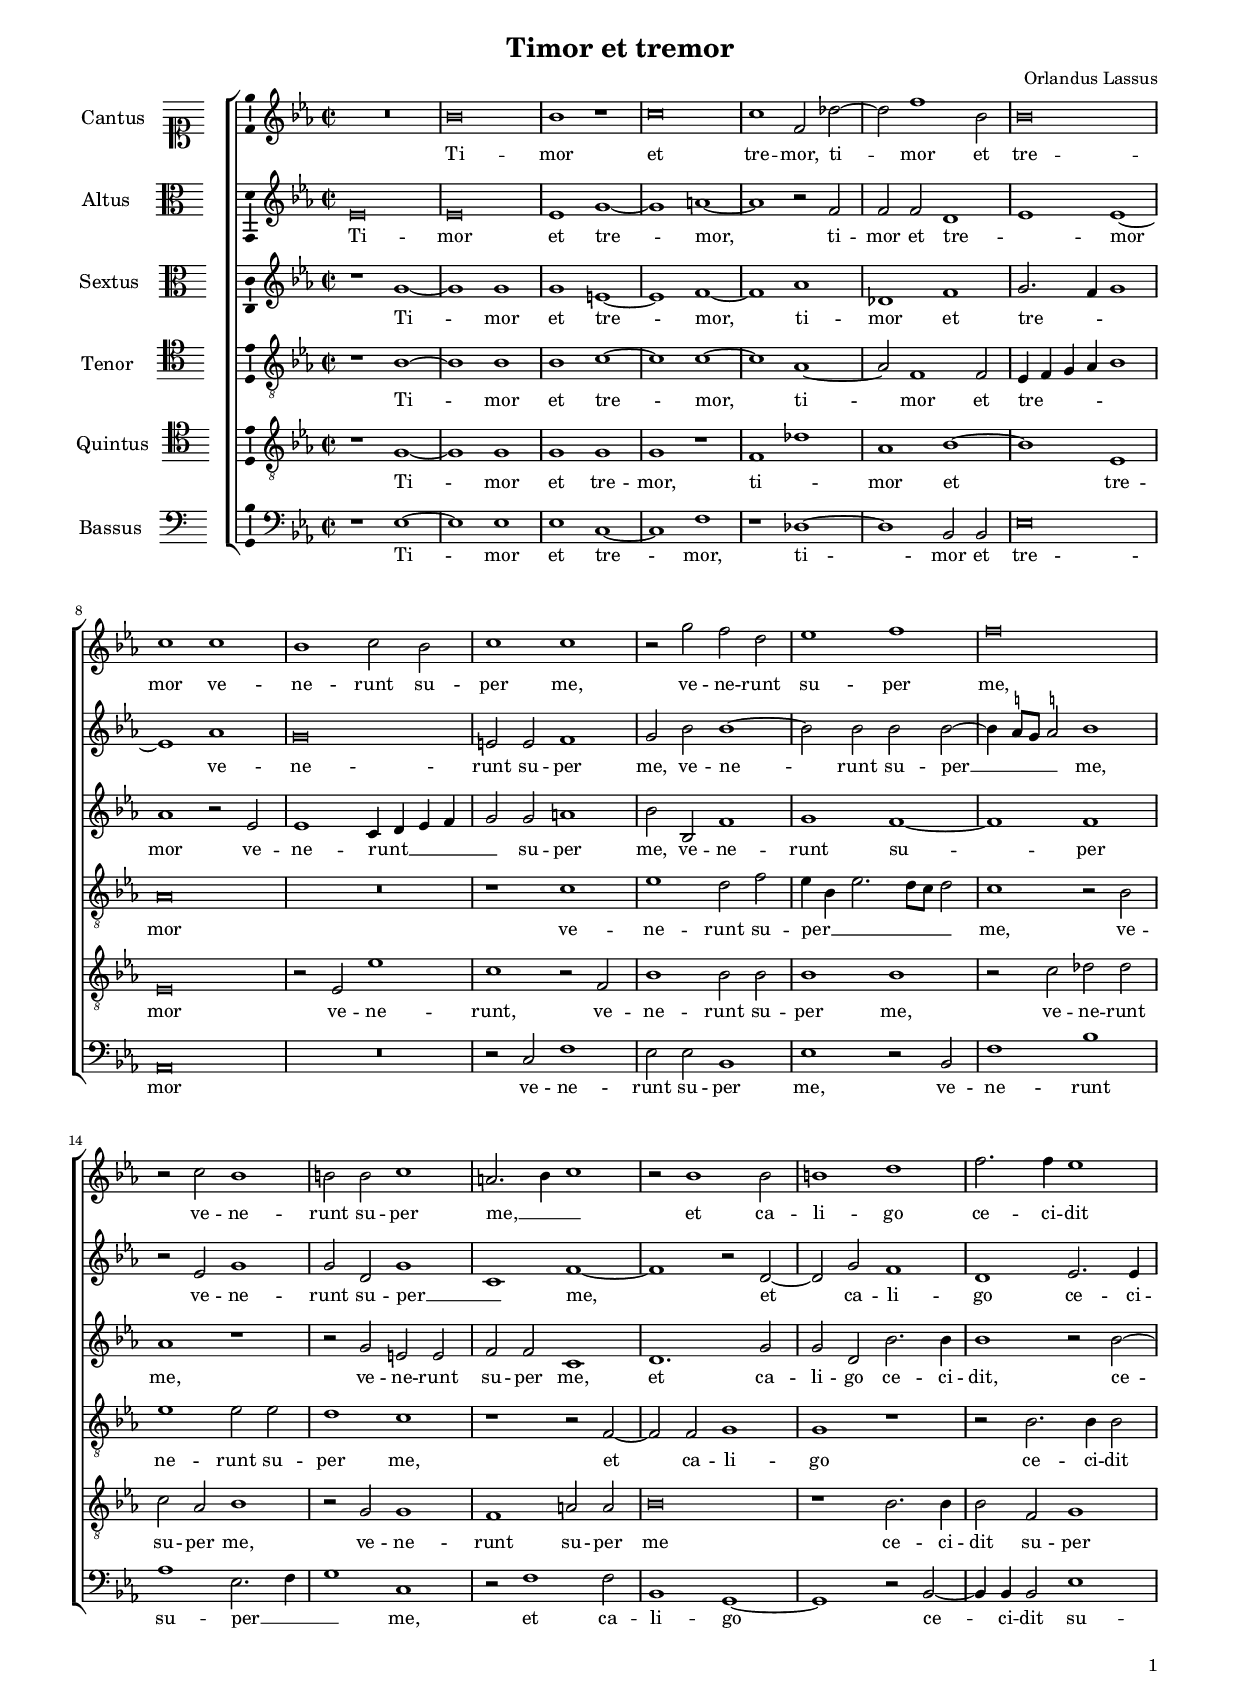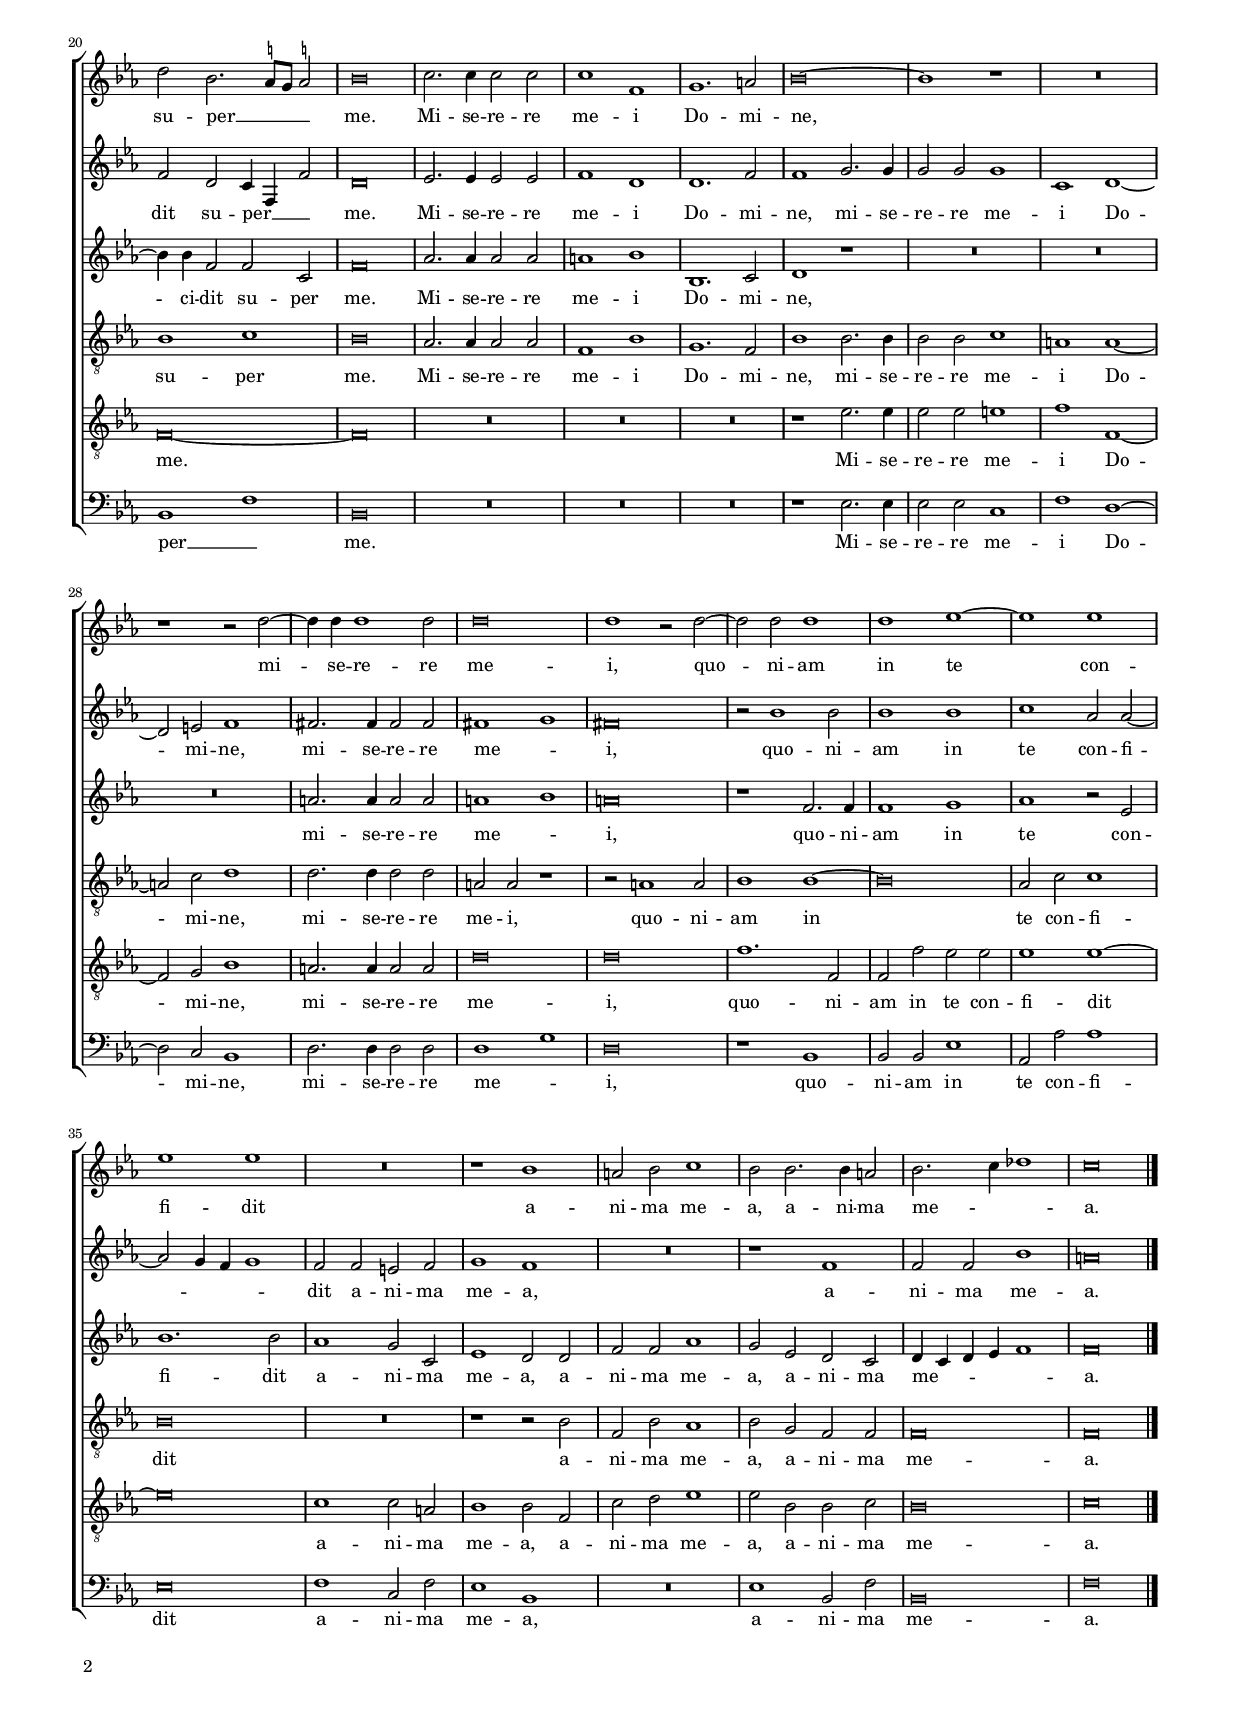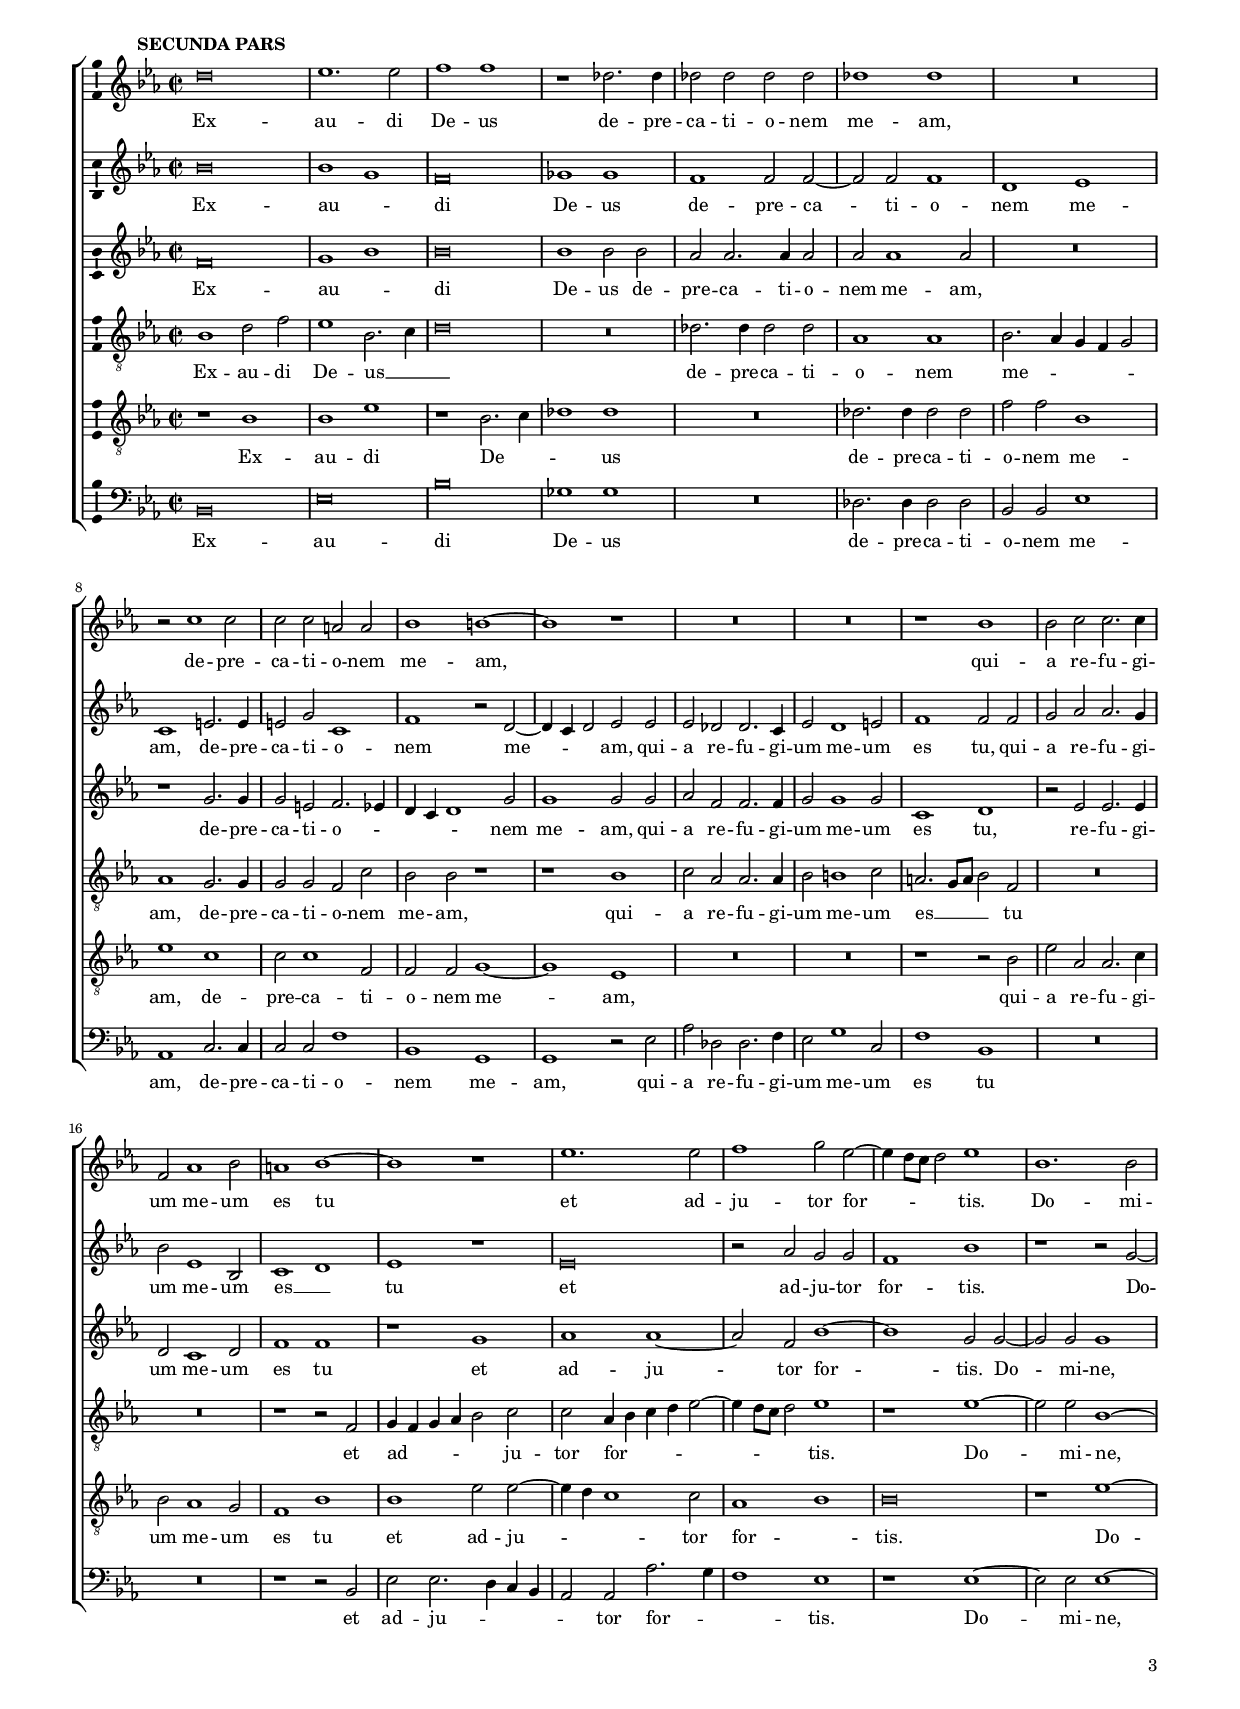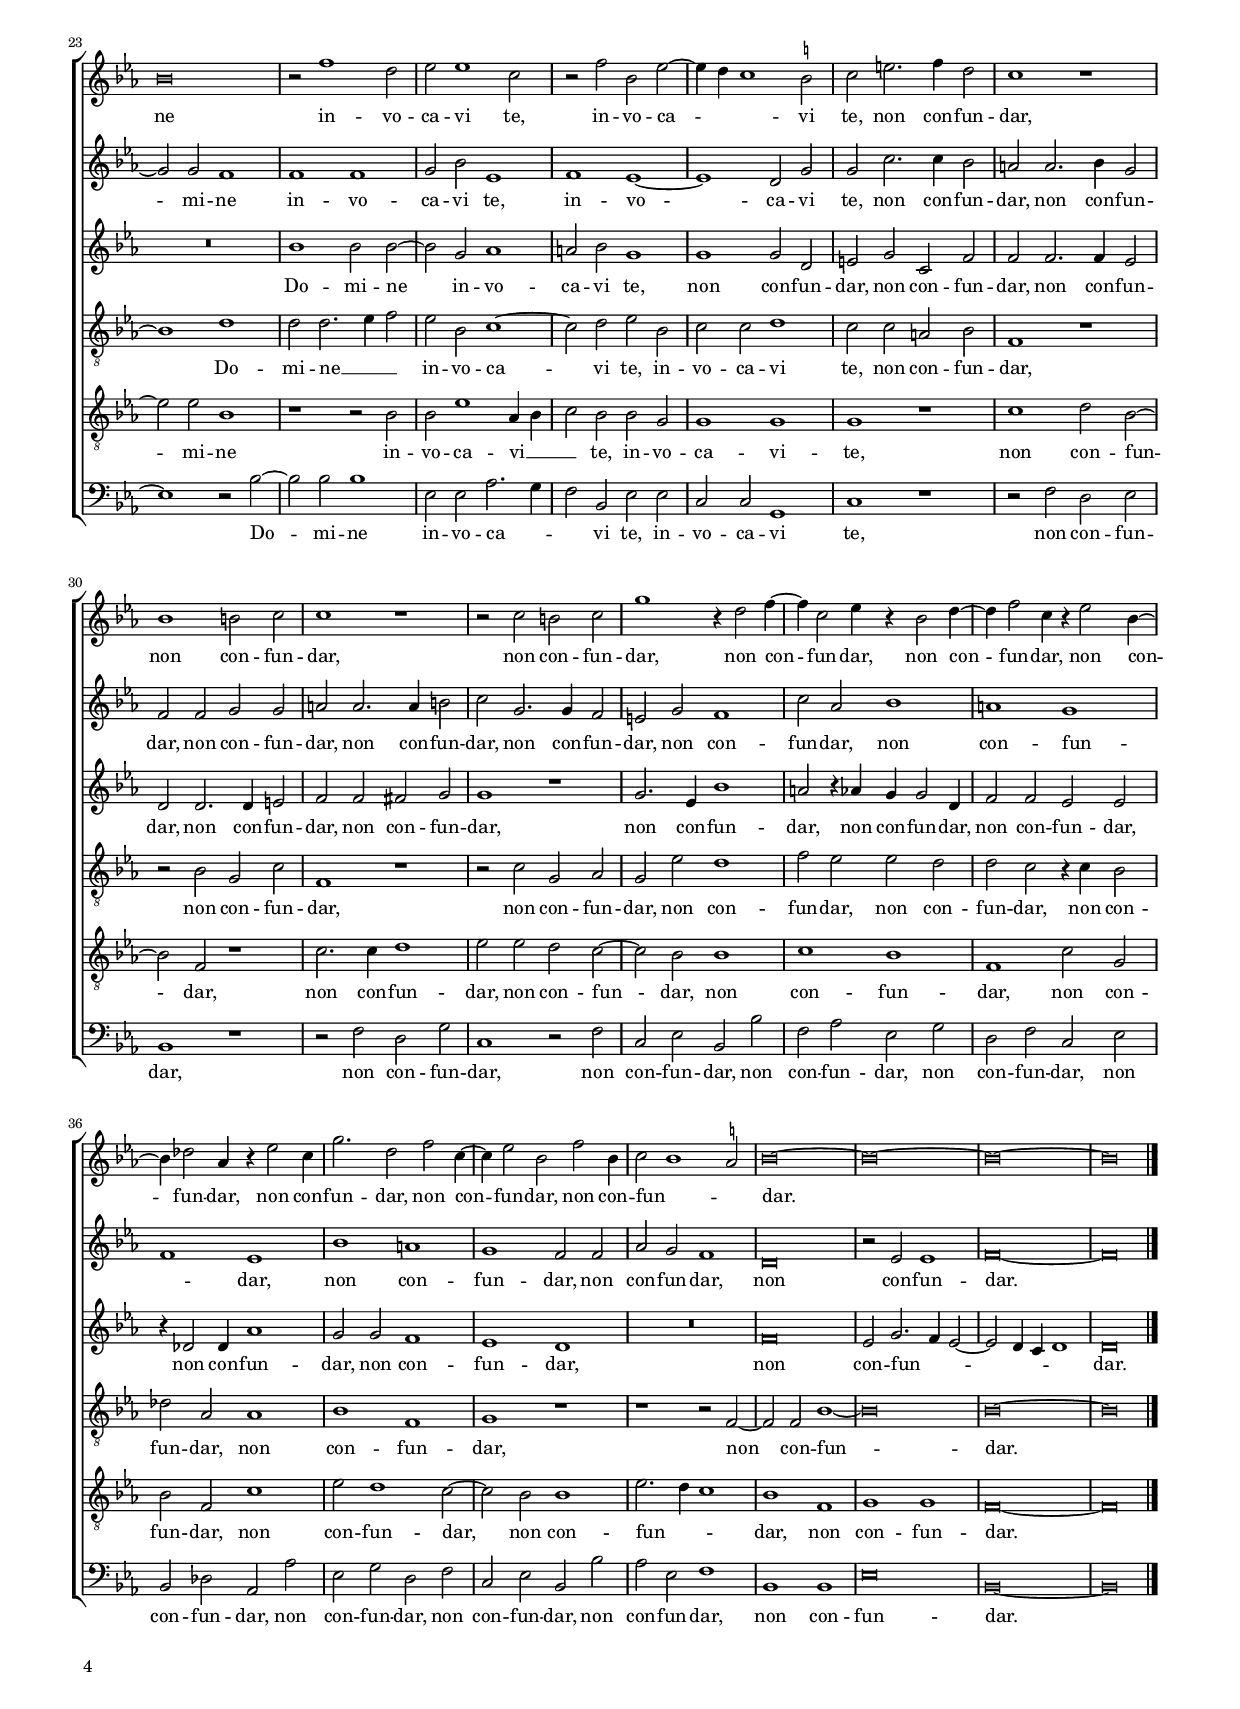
\header
{
  title="Timor et tremor"
  composer="Orlandus Lassus"
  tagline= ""
}

\version "2.24.0"
\language deutsch
#(set-global-staff-size 15)
% #(set-default-paper-size "letter")
#(ly:set-option 'point-and-click #f)


	ficta = { \once \set suggestAccidentals = ##t }
	
	forget = #(define-music-function (music) (ly:music?) #{
		\accidentalStyle forget
		$music
		\accidentalStyle default
		#})


\paper
	{
	top-margin = 1.2 \cm
	bottom-margin = 0.7 \cm
	left-margin = 1.4 \cm
	right-margin = 1.4 \cm
	ragged-bottom = ##f
	ragged-last-bottom = ##t
	print-page-number = ##f
	score-system-spacing = #'((basic-distance . 16) (minimum-distance . 14) (padding . 5) (strechability . 250))
	system-system-spacing = #'((basic-distance . 16) (minimum-distance . 14) (padding . 5) (strechability . 250))
	oddFooterMarkup=\markup   \fill-line { "" \fromproperty #'page:page-number-string }
	evenFooterMarkup=\markup  \fill-line { \fromproperty #'page:page-number-string "" }
	last-bottom-spacing = #'((basic-distance . 10) (minimum-distance . 6) (padding . 4))
%	systems-per-page = 3
	page-count = 4
%	min-systems-per-page = 3
	}

global = {
	\key c \major
	\time 2/2 \set Score.measureLength = #(ly:make-moment 2/1)
	\set Score.tempoHideNote = ##t
	\tempo 2 = 90
	\skip 1*2*41 \bar "|." \pageBreak
	}


incipitcantus = \markup { \score {
	{
	\set Staff.instrumentName = \markup { \fontsize #1 "Cantus" }
	\key c \major
	\clef soprano
	s4 \bar ""
	}
	\layout  {
	raggedright = ##t
	indent = 1.6 \cm
	line-width = 2.4 \cm	
	\context { \Staff \remove Time_signature_engraver }
	\override Staff.Clef.Y-extent = #'(0 . 0)
	}} \hspace #1 }


incipitaltus = \markup { \score {
	{
	\set Staff.instrumentName = \markup { \fontsize #1 "Altus" }
	\key c \major
	\clef alto
	s4 \bar ""
	}
	\layout  {
	raggedright = ##t
	indent = 1.6 \cm
	line-width = 2.4 \cm	
	\context { \Staff \remove Time_signature_engraver }
	\override Staff.Clef.Y-extent = #'(0 . 0)
	}} \hspace #1 }

    
incipitsextus = \markup { \score {
	{
	\set Staff.instrumentName = \markup { \fontsize #1 "Sextus" }
	\key c \major
	\clef alto
	s4 \bar ""
	}
	\layout  {
	raggedright = ##t
	indent = 1.6 \cm
	line-width = 2.4 \cm	
	\context { \Staff \remove Time_signature_engraver }
	\override Staff.Clef.Y-extent = #'(0 . 0)
	}} \hspace #1 }
      

incipittenor = \markup { \score {
	{
	\set Staff.instrumentName = \markup { \fontsize #1 "Tenor" }
	\key c \major
	\clef tenor
	s4 \bar ""
	}
	\layout  {
	raggedright = ##t
	indent = 1.6 \cm
	line-width = 2.4 \cm	
	\context { \Staff \remove Time_signature_engraver }
	\override Staff.Clef.Y-extent = #'(0 . 0)
	}} \hspace #1 }
      
      
incipitquintus = \markup { \score {
	{
	\set Staff.instrumentName = \markup { \fontsize #1 "Quintus" }
	\key c \major
	\clef tenor
	s4 \bar ""
	}
	\layout  {
	raggedright = ##t
	indent = 1.6 \cm
	line-width = 2.4 \cm	
	\context { \Staff \remove Time_signature_engraver }
	\override Staff.Clef.Y-extent = #'(0 . 0)
	}} \hspace #1 }
      
      
incipitbassus = \markup { \score {
	{
	\set Staff.instrumentName = \markup { \fontsize #1 "Bassus" }
	\key c \major
	\clef bass
	s4 \bar ""
	}
	\layout  {
	raggedright = ##t
	indent = 1.6 \cm
	line-width = 2.4 \cm	
	\context { \Staff \remove Time_signature_engraver }
	\override Staff.Clef.Y-extent = #'(0 . 0)
	}} \hspace #1 }


cantus =  \relative c''
	{
	R\breve
	g\breve
	g1 r
	a\breve
%5
	a1 d,2 b'~ |
	b2 d1 g,2
	g\breve \break \noPageBreak
	a1 a
	g1 a2 g
%10
	a1 a |
	r2 e' d h
	c1 d
	d\breve \break \noPageBreak
	r2 a g1
%15
	gis2 gis a1 |
	fis2. g4 a1
	r2 g1 g2
	gis1 h
	d2. d4 c1 \pageBreak
%20
	h2 g2. \ficta fis8 e \ficta fis!2 |
	g\breve
	a2. a4 a2 a
	a1 d,
	e1. fis2
%25
	g\breve~ |
	g1 r
	R\breve \break \noPageBreak
	r1 r2 h~
	h4 h h1 h2
%30
	h\breve |
	h1 r2 h~
	h2 h h1
	h1 c~
	c1 c \break \noPageBreak
%35
	c1 c |
	R\breve
	r1 g
	fis2 g a1
	g2 g2. g4 fis2
%40
	g2. a4 b1 |
	a\breve |
	}


altus = \relative c'
	{
	c\breve
	c\breve
	c1 e~
	e1 fis~
%5
	fis1 r2 d |
	d2 d h1
	c1 c~
	c1 f
	e\breve
%10
	cis2 cis d1 |
	e2 g g1~
	g2 g g g~
	g4 \ficta fis8 e \ficta fis!2 g1
	r2 c, e1
%15
	e2 h e1 |
	a,1 d~
	d1 r2 h~
	h2 e d1
	h1 c2. c4
%20
	d2 h a4 d, d'2 |
	h\breve
	c2. c4 c2 c
	d1 h
	h1. d2
%25
	d1 e2. e4 |
	e2 e e1
	a,1 h~
	h2 cis d1
	dis2. dis4 dis2 dis
%30
	dis1 e |
	dis\breve
	r2 g1 g2
	g1 g
	a1 f2 f~
%35
	f2 e4 d e1 |
	d2 d cis d
	e1 d
	R\breve
	r1 d
%40
	d2 d g1 |
	fis\breve |
	}


sextus =  \relative c'
	{
	r1 e~
	e1 e
	e1 cis~
	cis1 d~	
%5
	d1 f |
	b,1 d
	e2. d4 e1
	f1 r2 c
	c1 a4 h c d
%10
	e2 e fis1 |
	g2 g, d'1
	e1 d~
	d1 d
	f1 r
%15
	r2 e cis cis |
	d2 d a1
	h1. e2
	e2 h g'2. g4
	g1 r2 g~
%20
	g4 g d2 d a |
	d\breve
	f2. f4 f2 f
	fis1 g
	g,1. a2
%25
	h1 r |
	R\breve
	R\breve
	R\breve
	fis'2. fis4 fis2 fis
%30
	fis1 g |
	fis\breve
	r1 d2. d4
	d1 e
	f1 r2 c
%35
	g'1. g2 |
	f1 e2 a,
	c1 h2 h
	d2 d f1
	e2 c h a
%40
	h4 a h c d1 |
	d\breve |
	}


tenor =  \relative c'
	{
	r1 g~
	g1 g
	g1 a~
	a1 a~
%5
	a1 f~ |
	f2 d1 d2
	c4 d e f g1
	f\breve
	R\breve
%10
	r1 a |
	c1 h2 d
	c4 g c2. h8 a h2
	a1 r2 g
	c1 c2 c
%15
	h1 a |
	r1 r2 d,~
	d2 d e1
	e1 r
	r2 g2. g4 g2
%20
	g1 a |
	g\breve
	f2. f4 f2 f
	d1 g
	e1. d2
%25
	g1 g2. g4 |
	g2 g a1
	fis1 fis~
	fis2 a h1
	h2. h4 h2 h
%30
	fis2 fis r1 |
	r2 fis1 fis2
	g1 g~
	g\breve
	f2 a a1
%35
	g\breve |
	R\breve
	r1 r2 g
	d2 g f1
	g2 e d d
%40
	d\breve |
	d\breve |
	}


quintus  =  \relative c'
	{
	r1 e,~
	e1 e
	e1 e
	e1 r
%5
	d1 b' |
	f1 g~
	g1 c,
	c\breve
	r2 c c'1
%10
	a1 r2 d, |
	g1 g2 g
	g1 g
	r2 a b b
	a2 f g1
%15
	r2 e e1 |
	d1 fis2 fis
	g\breve
	r1 g2. g4
	g2 d e1
%20
	d\breve~ |
	d\breve
	R\breve
	R\breve
	R\breve
%25
	r1 c'2. c4 |
	c2 c cis1
	d1 d,~
	d2 e g1
	fis2. fis4 fis2 fis
%30
	h\breve |
	h\breve
	d1. d,2
	d2 d' c c
	c1 c~
%35
	c\breve |
	a1 a2 fis
	g1 g2 d
	a'2 h c1
	c2 g g a
%40
	g\breve |
	a\breve |
	}


bassus  =  \relative c
	{
	r1 c~
	c1 c
	c1 a~
	a1 d
%5
	r1 b~ |
	b1 g2 g
	c\breve
	f,\breve
	R\breve
%10
	r2 a d1 |
	c2 c g1
	c1 r2 g
	d'1 g
	f1 c2. d4
%15
	e1 a, |
	r2 d1 d2
	g,1 e~
	e1 r2 g~
	g4 g g2 c1
%20
	g1 d' |
	g,\breve
	R\breve
	R\breve
	R\breve
%25
	r1 c2. c4 |
	c2 c a1
	d1 h~
	h2 a g1
	h2. h4 h2 h
%30
	h1 e |
	h\breve
	r1 g
	g2 g c1
	f,2 f' f1
%35
	c\breve |
	d1 a2 d
	c1 g
	R\breve
	c1 g2 d'
%40
	g,\breve |
	d'\breve |
	}


lyricscantus = \lyricmode {
	Ti -- mor et tre -- mor,
	ti -- mor et tre -- mor
	ve -- ne -- runt su -- per me,
	ve -- ne -- runt su -- per me,
	ve -- ne -- runt su -- per me, __ _ _ 
	et ca -- li -- go ce -- ci -- dit su -- per __ _ _ _ me.
	Mi -- se -- re -- re me -- i Do -- mi -- ne,
	mi -- se -- re -- re me -- i,
	quo -- ni -- am in te con -- fi -- dit 
	a -- ni -- ma me -- a,
	a -- ni -- ma me -- _ _ a.
	}


lyricsaltus = \lyricmode {
	Ti -- mor et tre -- mor,
	ti -- mor et tre -- _ mor
	ve -- ne -- runt su -- per me,
	ve -- ne -- runt su -- per __ _ _ _ me,
	ve -- ne -- runt su -- per __ _ me,
	et ca -- li -- go ce -- ci -- dit su -- per __ _ _ me.
	Mi -- se -- re -- re me -- i Do -- mi -- ne,
	mi -- se -- re -- re me -- i Do -- mi -- ne,
	mi -- se -- re -- re me -- _ i,
	quo -- ni -- am in te con -- fi -- _ _ _ dit 
	a -- ni -- ma me -- a,
	a -- ni -- ma me -- a.
	}
	
	
lyricssextus = \lyricmode {
	Ti -- mor et tre -- mor,
	ti -- mor et tre -- _ _ mor
	ve -- ne -- runt __ _ _ _ _ su -- per me,
	ve -- ne -- runt su -- per me,
	ve -- ne -- runt su -- per me,
	et ca -- li -- go ce -- ci -- dit,
	ce -- ci -- dit su -- per me.
	Mi -- se -- re -- re me -- i Do -- mi -- ne,
	mi -- se -- re -- re me -- _ i,
	quo -- ni -- am in te con -- fi -- dit 
	a -- ni -- ma me -- a,
	a -- ni -- ma me -- a,
	a -- ni -- ma me -- _ _ _ _ a.
	}


lyricstenor = \lyricmode {
	Ti -- mor et tre -- mor,
	ti -- mor et tre -- _ _ _ _ mor
	ve -- ne -- runt su -- per __ _ _ _ _ _ me,
	ve -- ne -- runt su -- per me,
	et ca -- li -- go
	ce -- ci -- dit su -- per me.
	Mi -- se -- re -- re me -- i Do -- mi -- ne,
	mi -- se -- re -- re me -- i Do -- mi -- ne,
	mi -- se -- re -- re me -- i,
	quo -- ni -- am in te con -- fi -- dit
	a -- ni -- ma me -- a,
	a -- ni -- ma me -- a.
	}


lyricsquintus = \lyricmode {
	Ti -- mor et tre -- mor,
	ti -- _ mor et tre -- mor
	ve -- ne -- runt,
	ve -- ne -- runt su -- per me,
	ve -- ne -- runt su -- per me,
	ve -- ne -- runt su -- per me
	ce -- ci -- dit su -- per me.
	Mi -- se -- re -- re me -- i
	Do -- mi -- ne,
	mi -- se -- re -- re me -- i,
	quo -- ni -- am in te con -- fi -- dit 
	a -- ni -- ma me -- a,
	a -- ni -- ma me -- a,
	a -- ni -- ma me -- a.
	}


lyricsbassus = \lyricmode {
	Ti -- mor et tre -- mor,
	ti -- mor et tre -- mor
	ve -- ne -- runt su -- per me,
	ve -- ne -- runt su -- per __ _ _ me,
	et ca -- li -- go ce -- ci -- dit su -- per __ _ me.
	Mi -- se -- re -- re me -- i Do -- mi -- ne,
	mi -- se -- re -- re me -- _ i,
	quo -- ni -- am in te con -- fi -- dit 
	a -- ni -- ma me -- a,
	a -- ni -- ma me -- a.
	}


\score
{  
	\transpose c es {
	\new ChoirStaff \with { \override StaffGrouper.staff-staff-spacing.basic-distance = #12 }
	<<

	\new Staff << \global
	\new Voice="v1" {
		\set Staff.instrumentName=\incipitcantus
		\set Staff.midiInstrument = "reed organ"
		\clef violin
		\cantus }
	\new Lyrics \lyricsto "v1" {\lyricscantus }
	>>


	\new Staff << \global
	\new Voice="v2" {
		\set Staff.instrumentName=\incipitaltus
		\set Staff.midiInstrument = "reed organ"
		\clef violin 
		\altus}
	\new Lyrics \lyricsto "v2" {\lyricsaltus }
	>>
        

	\new Staff << \global
	\new Voice="v6" {
		\set Staff.instrumentName=\incipitsextus
		\set Staff.midiInstrument = "reed organ"
		\clef violin 
		\sextus}
	\new Lyrics \lyricsto "v6" {\lyricssextus }
	>>


	\new Staff << \global
	\new Voice="v3" {
		\set Staff.instrumentName=\incipittenor
		\set Staff.midiInstrument = "reed organ"
		\clef "G_8"
		\tenor }
	\new Lyrics \lyricsto "v3" {\lyricstenor }
	>>


	\new Staff << \global
	\new Voice="v5" {
		\set Staff.instrumentName=\incipitquintus
		\set Staff.midiInstrument = "reed organ"
		\clef "G_8"
		\quintus}
	\new Lyrics \lyricsto "v5" {\lyricsquintus }
	>>


	\new Staff << \global
	\new Voice="v4" {
		\set Staff.instrumentName=\incipitbassus
		\set Staff.midiInstrument = "reed organ"
		\clef "bass" 
		\bassus }
	\new Lyrics \lyricsto "v4" {\lyricsbassus}
	>>

	>>
	} % transpose

	\layout
	{
	indent = 2.6 \cm
%	\context { \Lyrics \override VerticalAxisGroup.nonstaff-relatedstaff-spacing.padding = #2 }
%	\context { \Lyrics \override LyricText.font-size = #1 }	
	\context { \Staff \override TimeSignature.break-visibility = #end-of-line-invisible }
	\context { \Staff \consists Ambitus_engraver }
	\context { \Score \override BarNumber.padding = #2 }
	\context { \Voice \override NoteHead.style = #'baroque }
	}

\midi
	{
	}

}

%%%%%%%%%%%%%%%%%%%%  SECUNDA PARS   %%%%%%%%%%%%%%%%%%%%


global = {
	\key c \major
	\time 2/2 \set Score.measureLength = #(ly:make-moment 2/1)
	\set Score.tempoHideNote = ##t
	\tempo 2 = 90
	\skip 1*2*43 \bar "|."
	}


cantus =  \relative c''
	{
	h\breve
	c1. c2
	d1 d
	r1 b2. b4
%5
	b2 b b b |
	b1 b
	R\breve
	r2 a1 a2
	a2 a fis fis
%10
	g1 gis~ |
	gis1 r
	R\breve
	R\breve
	r1 g
%15
	g2 a a2. a4 |
	d,2 f1 g2
	fis1 g~
	g1 r
	c1. c2
%20
	d1 e2 c~ |
	c4 h8 a h2 c1
	g1. g2
	g\breve
	r2 d'1 h2
%25
	c2 c1 a2 |
	r2 d g, c~
	c4 h a1 \ficta gis2
	a2 cis2. d4 h2
	a1 r
%30
	g1 gis2 a |
	a1 r
	r2 a gis a
	e'1 r4 h2 d4~
	d4 a2 c4 r4 g2 h4~
%35
	h4 d2 a4 r4 c2 g4~ |
	g4 b2 f4 r4 c'2 a4
	e'2. h2 d a4~
        a4 c2 g d' g,4 
	a2 g1 \ficta fis2
%40
	g\breve~ |
	g\breve~
	g\breve~
	g\breve |
	}


altus = \relative c'
	{
	g'\breve
	g1 e
	d\breve
	es1 es
%5
	d1 d2 d~ |
	d2 d d1
	h1 c
	a1 cis2. cis4
	cis2 e a,1
%10
	d1 r2 h~ |
	h4 a h2 c c
	c2 b b2. a4
	c2 h1 cis2
	d1 d2 d
%15
	e2 f f2. e4 |
	g2 c,1 g2
	a1 h
	c1 r
	c\breve
%20
	r2 f e e |
	d1 g
	r1 r2 e~
	e2 e d1
	d1 d
%25
	e2 g c,1 |
	d1 c~
	c1 h2 e
	e2 a2. a4 g2
	fis2 fis2. g4 e2
%30
	d2 d e e |
	fis2 fis2. fis4 gis2
	a2 e2. e4 d2
	cis2 e d1
	a'2 f g1
%35
	fis1 e |
	d1 c
	g'1 fis
	e1 d2 d
	f2 e d1
%40
	h\breve |
	r2 c c1
	d\breve~
	d\breve |
	}


sextus =  \relative c'
	{
	d\breve
	e1 g
	g\breve
	g1 g2 g
%5
	f2 f2. f4 f2 |
	f2 f1 f2
	R\breve
	r1 e2. e4
	e2 cis d2. c4
%10
	h4 a h1 e2 |
	e1 e2 e
	f2 d d2. d4
	e2 e1 e2
	a,1 h
%15
	r2 c c2. c4 |
	h2 a1 h2
	d1 d
	r1 e
	f1 f~
%20
	f2 d g1~ |
	g1 e2 e~
	e2 e e1
	R\breve
	g1 g2 g~
%25
	g2 e f1 |
	fis2 g e1
	e1 e2 h
	cis2 e a, d
	d2 d2. d4 c2
%30
	h2 h2. h4 cis2 |
	d2 d dis e
	e1 r
	e2. c4 g'1
	fis2 r4 f e e2 h4
%35
	d2 d c c |
	r4 b2 b4 f'1
	e2 e d1
	c1 h
	R\breve
%40
	d\breve |
	c2 e2. d4 c2~
	c2 h4 a h1
	h\breve |
	}


tenor =  \relative c'
	{
	g1 h2 d
	c1 g2. a4
	h\breve
	R\breve
%5
	b2. b4 b2 b |
	f1 f
	g2. f4 e d e2
	f1 e2. e4
	e2 e d a'
%10
	g2 g r1 |
	r1 g
	a2 f f2. f4
	g2 gis1 a2
	fis2. e8 fis g2 d
%15
	R\breve |
	R\breve
	r1 r2 d
	e4 d e f g2 a
	a2 f4 g a h c2~
%20
	c4 h8 a h2 c1 |
	r1 c~
	c2 c g1~
	g1 h
	h2 h2. c4 d2
%25
	c2 g a1~ |
	a2 h c g
	a2 a h1
	a2 a fis g
	d1 r
%30
	r2 g e a |
	d,1 r
	r2 a' e f
	e2 c' h1
	d2 c c h
%35
	h2 a r4 a g2 |
	b2 f f1
	g1 d
	e1 r
	r1 r2 d~
%40
	d2 d g1~ |
	g\breve
	g\breve~
	g\breve |
	}


quintus  =  \relative c'
	{
	r1 g
	g1 c
	r1 g2. a4
	b1 b
%5
	R\breve |
	b2. b4 b2 b
	d2 d g,1
	c1 a
	a2 a1 d,2
%10
	d2 d e1~ |
	e1 c
	R\breve
	R\breve
	r1 r2 g'
%15
	c2 f, f2. a4 |
	g2 f1 e2
	d1 g
	g1 c2 c~
	c4 h a1 a2
%20
	f1 g |
	g\breve
	r1 c~
	c2 c g1
	r1 r2 g
%25
	g2 c1 f,4 g |
	a2 g g e
	e1 e
	e1 r
	a1 h2 g~
%30
	g2 d r1 |
	a'2. a4 h1
	c2 c h a~
	a2 g g1
	a1 g
%35
	d1 a'2 e |	
	g2 d a'1
	c2 h1 a2~
	a2 g g1
	c2. h4 a1
%40
	g1 d |
	e1 e
	d\breve~
	d\breve |
	}


bassus  =  \relative c
	{
	g\breve
	c\breve
	g'\breve
	es1 es
%5
	R\breve |
	b2. b4 b2 b
	g2 g c1
	f,1 a2. a4
	a2 a d1
%10
	g,1 e |
	e1 r2 c'
	f2 b, b2. d4
	c2 e1 a,2
	d1 g,
%15
	R\breve |
	R\breve
	r1 r2 g
	c2 c2. h4 a g
	f2 f f'2. e4
%20
	d1 c |
	r1 c~
	c2 c c1~
	c1 r2 g'~
	g2 g g1
%25
	c,2 c f2. e4 |
	d2 g, c c
	a2 a e1
	a1 r
	r2 d h c
%30
	g1 r |
	r2 d' h e
	a,1 r2 d
	a2 c g g'
	d2 f c e
%35
	h2 d a c |
	g2 b f f'
	c2 e h d
	a2 c g g'
	f2 c d1
%40
	g,1 g |
	c\breve
	g\breve~
	g\breve |
	}


lyricscantus = \lyricmode {
	Ex -- au -- di De -- us de -- pre -- ca -- ti -- o -- nem me -- am,
	de -- pre -- ca -- ti -- o -- nem me -- am,
	qui -- a re -- fu -- gi -- um me -- um es tu
	et ad -- ju -- tor for -- _ _ _ tis.
	Do -- mi -- ne in -- vo -- ca -- vi te,
	in -- vo -- ca -- _ _ vi te,
	non con -- fun -- dar,
	non con -- fun -- dar,
	non con -- fun -- dar,
	non con -- fun -- dar,
	non con -- fun -- dar,
	non con -- fun -- dar,
	non con -- fun -- dar,
	non con -- fun -- dar,
	non con -- fun -- _ _ dar.	
	}


lyricsaltus = \lyricmode {
	Ex -- au -- _ di De -- us de -- pre -- ca -- ti -- o -- nem me -- am,
	de -- pre -- ca -- ti -- o -- nem me -- _ _ am,
	qui -- a re -- fu -- gi -- um me -- um es tu,
	qui -- a re -- fu -- gi -- um me -- um es __ _ tu
	et ad -- ju -- tor for -- tis.
	Do -- mi -- ne in -- vo -- ca -- vi te,
	in -- vo -- ca -- vi te,
	non con -- fun -- dar,
	non con -- fun -- dar,
	non con -- fun -- dar,
	non con -- fun -- dar,
	non con -- fun -- dar,
	non con -- fun -- dar,
	non con -- fun -- _ dar,
	non con -- fun -- dar,
	non con -- fun -- dar,
	non con -- fun -- dar.
	}


lyricssextus = \lyricmode {
	Ex -- au -- _ di De -- us de -- pre -- ca -- ti -- o -- nem me -- am,
	de -- pre -- ca -- ti -- o -- _ _ _ _ nem me -- am,
	qui -- a re -- fu -- gi -- um me -- um es tu,
	re -- fu -- gi -- um me -- um es tu
	et ad -- ju -- tor for -- tis.
	Do -- mi -- ne,
	Do -- mi -- ne in -- vo -- ca -- vi te,
	non con -- fun -- dar,
	non con -- fun -- dar,
	non con -- fun -- dar,
	non con -- fun -- dar,
	non con -- fun -- dar,
	non con -- fun -- dar,
	non con -- fun -- dar,
	non con -- fun -- dar,
	non con -- fun -- dar,
	non con -- fun -- dar,
	non con -- fun -- _ _ _ _ _ dar.
	}


lyricstenor = \lyricmode {
	Ex -- au -- di De -- us __ _ _ de -- pre -- ca -- ti -- o -- nem me -- _ _ _ _ am,
	de -- pre -- ca -- ti -- o -- nem me -- am,
	qui -- a re -- fu -- gi -- um me -- um es __ _ _ _ tu
	et ad -- _ _ _ _ ju -- tor for -- _ _ _ _ _ _ _ tis.
	Do -- mi -- ne,
	Do -- mi -- ne __ _ _ in -- vo -- ca -- vi te,
	in -- vo -- ca -- vi te,
	non con -- fun -- dar,
	non con -- fun -- dar,
	non con -- fun -- dar,
	non con -- fun -- dar,
	non con -- fun -- dar,
	non con -- fun -- dar,
	non con -- fun -- dar,
	non con -- fun -- dar.
	}


lyricsquintus = \lyricmode {
	Ex -- au -- di De -- _ _ us de -- pre -- ca -- ti -- o -- nem me -- am,
	de -- pre -- ca -- ti -- o -- nem me -- am,
	qui -- a re -- fu -- gi -- um me -- um es tu
	et ad -- ju -- _ _ tor for -- _ tis.
	Do -- mi -- ne in -- vo -- ca -- vi __ _ _ te,
	in -- vo -- ca -- vi -- te,
	non con -- fun -- dar,
	non con -- fun -- dar,
	non con -- fun -- dar,
	non con -- fun -- dar,
	non con -- fun -- dar,
	non con -- fun -- dar,
	non con -- fun -- _ _ dar,
	non con -- fun -- dar.
	}


lyricsbassus = \lyricmode {
	Ex -- au -- di De -- us de -- pre -- ca -- ti -- o -- nem me -- am,
	de -- pre -- ca -- ti -- o -- nem me -- am,
	qui -- a re -- fu -- gi -- um me -- um es tu
	et ad -- ju -- _ _ _ _ tor for -- _ _ tis.
	Do -- mi -- ne,
	Do -- mi -- ne in -- vo -- ca -- _ _ vi te,
	in -- vo -- ca -- vi te,
	non con -- fun -- dar,
	non con -- fun -- dar,
	non con -- fun -- dar,
	non con -- fun -- dar,
	non con -- fun -- dar,
	non con -- fun -- dar,
	non con -- fun -- dar,
	non con -- fun -- dar,
	non con -- fun -- dar,
	non con -- fun -- dar.
	}


\score
{  
	\transpose c es {
	\new ChoirStaff \with { \override StaffGrouper.staff-staff-spacing.basic-distance = #12 }
	<<

	\new Staff <<\global
	\new Voice="v1" {
	  %\set Staff.instrumentName="Cantus"
		\set Staff.midiInstrument = "reed organ"
		\clef violin
		\cantus }
	\new Lyrics \lyricsto "v1" {\lyricscantus }
	>>


	\new Staff << \global
	\new Voice="v2" {
	  %\set Staff.instrumentName="Altus"
		\set Staff.midiInstrument = "reed organ"
		\clef violin 
		\altus}
	\new Lyrics \lyricsto "v2" {\lyricsaltus }
	>>


	\new Staff << \global
	\new Voice="v6" {
	  %\set Staff.instrumentName="Sextus"
		\set Staff.midiInstrument = "reed organ"
		\clef violin 
		\sextus}
	\new Lyrics \lyricsto "v6" {\lyricssextus }
	>>


	\new Staff <<\global
	\new Voice="v3" {
	  %\set Staff.instrumentName="Tenor"
		\set Staff.midiInstrument = "reed organ"
		\clef "G_8"
		\tenor }
	\new Lyrics \lyricsto "v3" {\lyricstenor }
	>>


	\new Staff << \global
	\new Voice="v5" {
	  %\set Staff.instrumentName="Quintus"
		\set Staff.midiInstrument = "reed organ"
		\clef "G_8"
		\quintus}
	\new Lyrics \lyricsto "v5" {\lyricsquintus }
	>>


	\new Staff <<\global
	\new Voice="v4" {
	  %\set Staff.instrumentName="Bassus"
		\set Staff.midiInstrument = "reed organ"
		\clef "bass" 
		\bassus }
	\new Lyrics \lyricsto "v4" {\lyricsbassus}
	>>

	>>
	} % transpose

	\layout
	{
	indent = 0 \cm
%	\context { \Lyrics \override VerticalAxisGroup.nonstaff-relatedstaff-spacing.padding = #2 }
%	\context { \Lyrics \override LyricText.font-size = #1 }
	\context { \Staff \override TimeSignature.break-visibility = #end-of-line-invisible }
	\context { \Staff \consists Ambitus_engraver }
	\context { \Score \override BarNumber.padding = #2 }
	\context { \Voice \override NoteHead.style = #'baroque }
	}

	\header { piece = \markup { \raise #2 \hspace # 7 \bold "SECUNDA PARS"} }
        
\midi
	{
	}

}

% EOF
